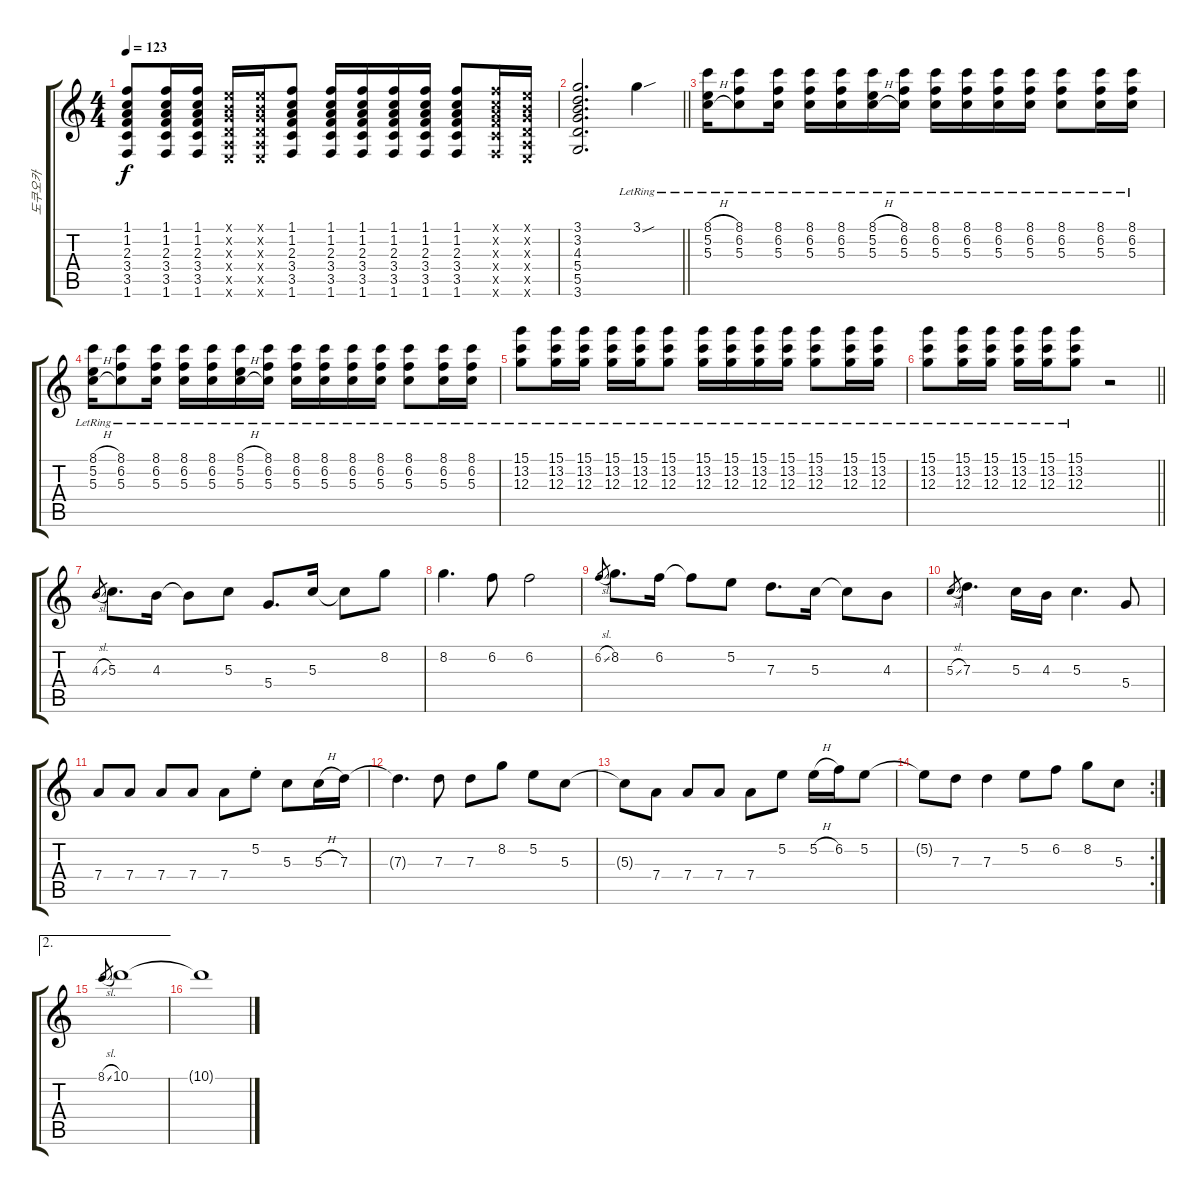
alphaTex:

\track ("도쿠오카" "도쿠오카") {instrument acousticguitarsteel}
\staff {score tabs}
\tuning (E4 B3 G3 D3 A2 E2) {hide}
\ts (4 4)
\tempo 123
\clef g2
\ks c
(1.1 1.2 2.3 3.4 3.5 1.6).8{dy f} (1.1 1.2 2.3 3.4 3.5 1.6).16 (1.1 1.2 2.3 3.4 3.5 1.6).16 (0.1{x} 0.2{x} 0.3{x} 0.4{x} 0.5{x} 0.6{x}).16 (0.1{x} 0.2{x} 0.3{x} 0.4{x} 0.5{x} 0.6{x}).16 (1.1 1.2 2.3 3.4 3.5 1.6).8 (1.1 1.2 2.3 3.4 3.5 1.6).16 (1.1 1.2 2.3 3.4 3.5 1.6).16 (1.1 1.2 2.3 3.4 3.5 1.6).16 (1.1 1.2 2.3 3.4 3.5 1.6).16 (1.1 1.2 2.3 3.4 3.5 1.6).8 (1.1{x} 1.2{x} 2.3{x} 3.4{x} 3.5{x} 1.6{x}).16 (0.1{x} 0.2{x} 0.3{x} 0.4{x} 0.5{x} 0.6{x}).16 |
\barLineRight lightlight
(3.1 3.2 4.3 5.4 5.5 3.6).2{d} 3.1{sou lr}.4{volume 12} |
(8.1{h lr} 5.2{h lr} 5.3{h lr}).16 (8.1{lr} 6.2{lr} 5.3{lr}).8 (8.1{lr} 6.2{lr} 5.3{lr}).16 (8.1{lr} 6.2{lr} 5.3{lr}).16 (8.1{lr} 6.2{lr} 5.3{lr}).16 (8.1{h lr} 5.2{h lr} 5.3{h lr}).16 (8.1{lr} 6.2{lr} 5.3{lr}).16 (8.1{lr} 6.2{lr} 5.3{lr}).16 (8.1{lr} 6.2{lr} 5.3{lr}).16 (8.1{lr} 6.2{lr} 5.3{lr}).16 (8.1{lr} 6.2{lr} 5.3{lr}).16 (8.1{lr} 6.2{lr} 5.3{lr}).8 (8.1{lr} 6.2{lr} 5.3{lr}).16 (8.1{lr} 6.2{lr} 5.3{lr}).16 |
(8.1{h lr} 5.2{h lr} 5.3{h lr}).16 (8.1{lr} 6.2{lr} 5.3{lr}).8 (8.1{lr} 6.2{lr} 5.3{lr}).16 (8.1{lr} 6.2{lr} 5.3{lr}).16 (8.1{lr} 6.2{lr} 5.3{lr}).16 (8.1{h lr} 5.2{h lr} 5.3{h lr}).16 (8.1{lr} 6.2{lr} 5.3{lr}).16 (8.1{lr} 6.2{lr} 5.3{lr}).16 (8.1{lr} 6.2{lr} 5.3{lr}).16 (8.1{lr} 6.2{lr} 5.3{lr}).16 (8.1{lr} 6.2{lr} 5.3{lr}).16 (8.1{lr} 6.2{lr} 5.3{lr}).8 (8.1{lr} 6.2{lr} 5.3{lr}).16 (8.1{lr} 6.2{lr} 5.3{lr}).16 |
(15.1{lr} 13.2{lr} 12.3{lr}).8 (15.1{lr} 13.2{lr} 12.3{lr}).16 (15.1{lr} 13.2{lr} 12.3{lr}).16 (15.1{lr} 13.2{lr} 12.3{lr}).16 (15.1{lr} 13.2{lr} 12.3{lr}).16 (15.1{lr} 13.2{lr} 12.3{lr}).8 (15.1{lr} 13.2{lr} 12.3{lr}).16 (15.1{lr} 13.2{lr} 12.3{lr}).16 (15.1{lr} 13.2{lr} 12.3{lr}).16 (15.1{lr} 13.2{lr} 12.3{lr}).16 (15.1{lr} 13.2{lr} 12.3{lr}).8 (15.1{lr} 13.2{lr} 12.3{lr}).16 (15.1{lr} 13.2{lr} 12.3{lr}).16 |
\barLineRight lightlight
(15.1{lr} 13.2{lr} 12.3{lr}).8 (15.1{lr} 13.2{lr} 12.3{lr}).16 (15.1{lr} 13.2{lr} 12.3{lr}).16 (15.1{lr} 13.2{lr} 12.3{lr}).16 (15.1{lr} 13.2{lr} 12.3{lr}).16 (15.1{lr} 13.2{lr} 12.3{lr}).8 r.2 |
4.3{sl}.8{gr} 5.3.8{d} 4.3.16 4.3{t}.8 5.3.8 5.4.8{d} 5.3.16 5.3{t}.8 8.2.8 |
8.2.4{d} 6.2.8 6.2.2 |
6.2{sl}.8{gr} 8.2.8{d} 6.2.16 6.2{t}.8 5.2.8 7.3.8{d} 5.3.16 5.3{t}.8 4.3.8 |
5.3{sl}.8{gr} 7.3.4{d} 5.3.16 4.3.16 5.3.4{d} 5.4.8 |
7.4.8 7.4.8 7.4.8 7.4.8 7.4.8 5.2{st}.8 5.3.8 5.3{h}.16 7.3.16 |
7.3{t}.4{d} 7.3.8 7.3.8 8.2.8 5.2.8 5.3.8 |
5.3{t}.8 7.4.8 7.4.8 7.4.8 7.4.8 5.2.8 5.2{h}.16 6.2.16 5.2.8 |
\rc 2
5.2{t}.8 7.3.8 7.3.4 5.2.8 6.2.8 8.2.8 5.3.8 |
\ae 2
8.1{sl}.8{gr} 10.1.1 |
10.1{t}.1
